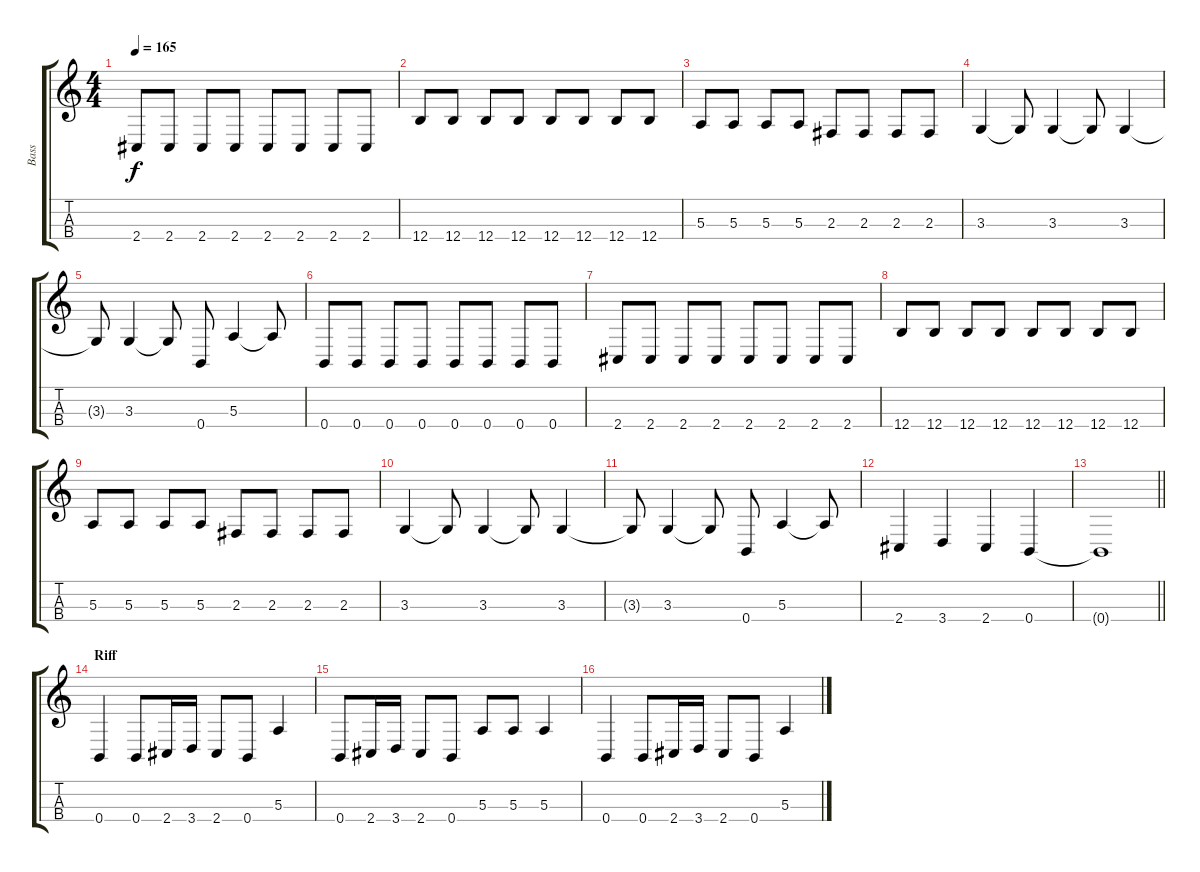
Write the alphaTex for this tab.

\track ("Bass" "Bass") {instrument electricbassfinger}
\staff {score tabs}
\tuning (D3 A2 E2 B1) {hide}
\ts (4 4)
\tempo 165
\clef g2
\ks c
2.4.8{dy f} 2.4.8 2.4.8 2.4.8 2.4.8 2.4.8 2.4.8 2.4.8 |
12.4.8 12.4.8 12.4.8 12.4.8 12.4.8 12.4.8 12.4.8 12.4.8 |
5.3.8 5.3.8 5.3.8 5.3.8 2.3.8 2.3.8 2.3.8 2.3.8 |
3.3.4 3.3{t}.8 3.3.4 3.3{t}.8 3.3.4 |
3.3{t}.8 3.3.4 3.3{t}.8 0.4.8 5.3.4 5.3{t}.8 |
0.4.8 0.4.8 0.4.8 0.4.8 0.4.8 0.4.8 0.4.8 0.4.8 |
2.4.8 2.4.8 2.4.8 2.4.8 2.4.8 2.4.8 2.4.8 2.4.8 |
12.4.8 12.4.8 12.4.8 12.4.8 12.4.8 12.4.8 12.4.8 12.4.8 |
5.3.8 5.3.8 5.3.8 5.3.8 2.3.8 2.3.8 2.3.8 2.3.8 |
3.3.4 3.3{t}.8 3.3.4 3.3{t}.8 3.3.4 |
3.3{t}.8 3.3.4 3.3{t}.8 0.4.8 5.3.4 5.3{t}.8 |
2.4.4 3.4.4 2.4.4 0.4.4 |
\barLineRight lightlight
0.4{t}.1 |
\section ("" "Riff")
0.4.4 0.4.8 2.4.16 3.4.16 2.4.8 0.4.8 5.3.4 |
0.4.8 2.4.16 3.4.16 2.4.8 0.4.8 5.3.8 5.3.8 5.3.4 |
0.4.4 0.4.8 2.4.16 3.4.16 2.4.8 0.4.8 5.3.4
